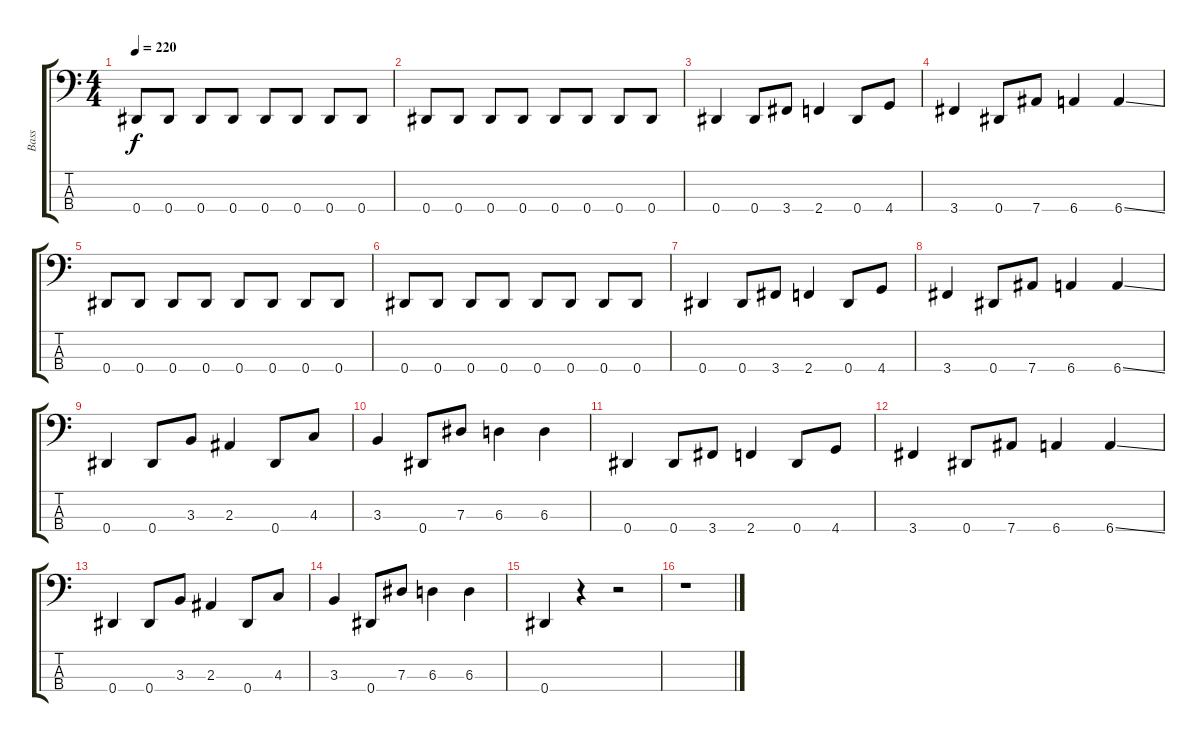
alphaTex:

\track ("Bass" "Bass") {instrument electricbasspick}
\staff {score tabs}
\tuning (Gb2 Db2 Ab1 Eb1) {hide}
\ts (4 4)
\tempo 220
\clef f4
\ks c
0.4.8{dy f} 0.4.8 0.4.8 0.4.8 0.4.8 0.4.8 0.4.8 0.4.8 |
0.4.8 0.4.8 0.4.8 0.4.8 0.4.8 0.4.8 0.4.8 0.4.8 |
0.4.4 0.4.8 3.4.8 2.4.4 0.4.8 4.4.8 |
3.4.4 0.4.8 7.4.8 6.4.4 6.4{ss}.4 |
0.4.8 0.4.8 0.4.8 0.4.8 0.4.8 0.4.8 0.4.8 0.4.8 |
0.4.8 0.4.8 0.4.8 0.4.8 0.4.8 0.4.8 0.4.8 0.4.8 |
0.4.4 0.4.8 3.4.8 2.4.4 0.4.8 4.4.8 |
3.4.4 0.4.8 7.4.8 6.4.4 6.4{ss}.4 |
0.4.4 0.4.8 3.3.8 2.3.4 0.4.8 4.3.8 |
3.3.4 0.4.8 7.3.8 6.3.4 6.3.4 |
0.4.4 0.4.8 3.4.8 2.4.4 0.4.8 4.4.8 |
3.4.4 0.4.8 7.4.8 6.4.4 6.4{ss}.4 |
0.4.4 0.4.8 3.3.8 2.3.4 0.4.8 4.3.8 |
3.3.4 0.4.8 7.3.8 6.3.4 6.3.4 |
0.4.4 r.4 r.2 |
r.1
